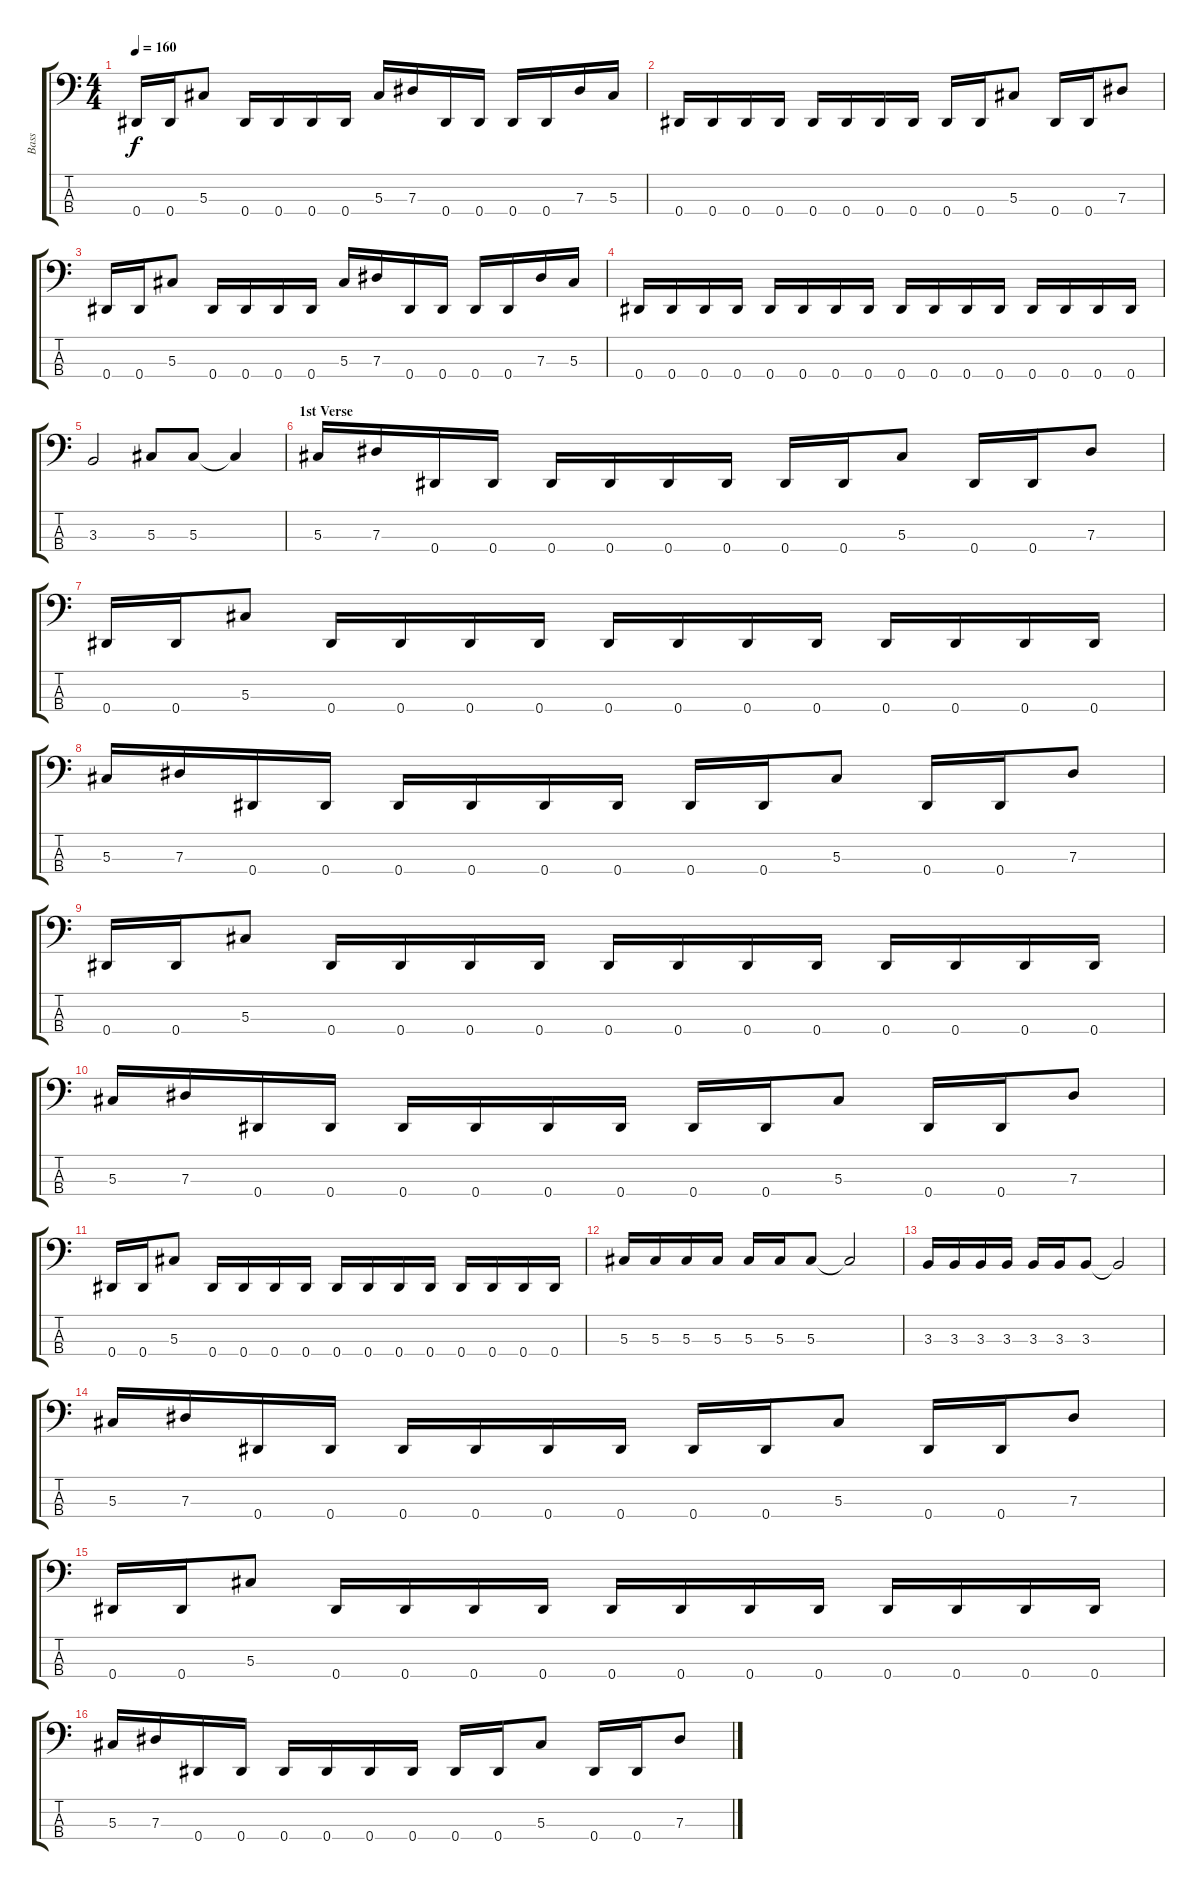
\track ("Bass" "Bass") {instrument electricbasspick}
\staff {score tabs}
\tuning (Gb2 Db2 Ab1 Eb1) {hide}
\ts (4 4)
\tempo 160
\clef f4
\ks c
0.4.16{dy f} 0.4.16 5.3.8 0.4.16 0.4.16 0.4.16 0.4.16 5.3.16 7.3.16 0.4.16 0.4.16 0.4.16 0.4.16 7.3.16 5.3.16 |
0.4.16 0.4.16 0.4.16 0.4.16 0.4.16 0.4.16 0.4.16 0.4.16 0.4.16 0.4.16 5.3.8 0.4.16 0.4.16 7.3.8 |
0.4.16 0.4.16 5.3.8 0.4.16 0.4.16 0.4.16 0.4.16 5.3.16 7.3.16 0.4.16 0.4.16 0.4.16 0.4.16 7.3.16 5.3.16 |
0.4.16 0.4.16 0.4.16 0.4.16 0.4.16 0.4.16 0.4.16 0.4.16 0.4.16 0.4.16 0.4.16 0.4.16 0.4.16 0.4.16 0.4.16 0.4.16 |
3.3.2 5.3.8 5.3.8 5.3{t}.4 |
\section ("" "1st Verse")
5.3.16 7.3.16 0.4.16 0.4.16 0.4.16 0.4.16 0.4.16 0.4.16 0.4.16 0.4.16 5.3.8 0.4.16 0.4.16 7.3.8 |
0.4.16 0.4.16 5.3.8 0.4.16 0.4.16 0.4.16 0.4.16 0.4.16 0.4.16 0.4.16 0.4.16 0.4.16 0.4.16 0.4.16 0.4.16 |
5.3.16 7.3.16 0.4.16 0.4.16 0.4.16 0.4.16 0.4.16 0.4.16 0.4.16 0.4.16 5.3.8 0.4.16 0.4.16 7.3.8 |
0.4.16 0.4.16 5.3.8 0.4.16 0.4.16 0.4.16 0.4.16 0.4.16 0.4.16 0.4.16 0.4.16 0.4.16 0.4.16 0.4.16 0.4.16 |
5.3.16 7.3.16 0.4.16 0.4.16 0.4.16 0.4.16 0.4.16 0.4.16 0.4.16 0.4.16 5.3.8 0.4.16 0.4.16 7.3.8 |
0.4.16 0.4.16 5.3.8 0.4.16 0.4.16 0.4.16 0.4.16 0.4.16 0.4.16 0.4.16 0.4.16 0.4.16 0.4.16 0.4.16 0.4.16 |
5.3.16 5.3.16 5.3.16 5.3.16 5.3.16 5.3.16 5.3.8 5.3{t}.2 |
3.3.16 3.3.16 3.3.16 3.3.16 3.3.16 3.3.16 3.3.8 3.3{t}.2 |
5.3.16 7.3.16 0.4.16 0.4.16 0.4.16 0.4.16 0.4.16 0.4.16 0.4.16 0.4.16 5.3.8 0.4.16 0.4.16 7.3.8 |
0.4.16 0.4.16 5.3.8 0.4.16 0.4.16 0.4.16 0.4.16 0.4.16 0.4.16 0.4.16 0.4.16 0.4.16 0.4.16 0.4.16 0.4.16 |
5.3.16 7.3.16 0.4.16 0.4.16 0.4.16 0.4.16 0.4.16 0.4.16 0.4.16 0.4.16 5.3.8 0.4.16 0.4.16 7.3.8
